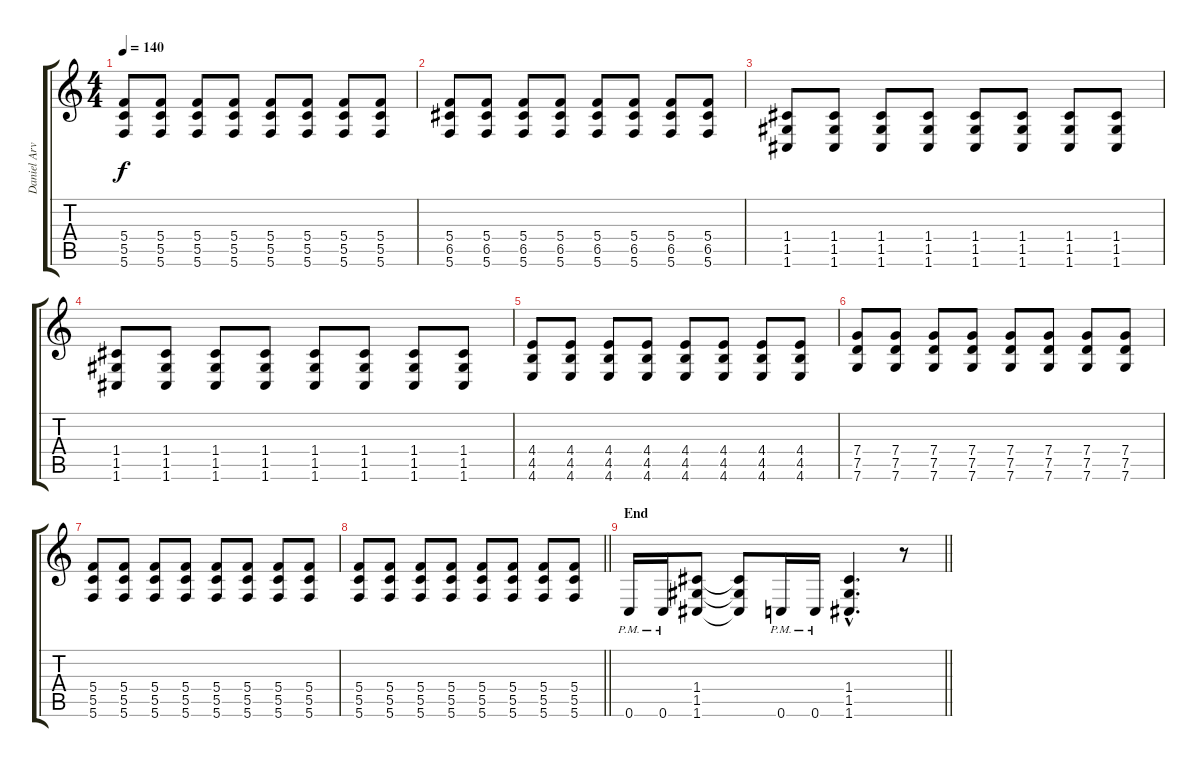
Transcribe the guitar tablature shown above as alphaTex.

\track ("Daniel Arvidsson " "Daniel Arv") {instrument distortionguitar}
\staff {score tabs}
\tuning (D4 A3 F3 C3 G2 C2) {hide}
\ts (4 4)
\tempo 140
\clef g2
\ks c
(5.4 5.5 5.6).8{dy f} (5.4 5.5 5.6).8 (5.4 5.5 5.6).8 (5.4 5.5 5.6).8 (5.4 5.5 5.6).8 (5.4 5.5 5.6).8 (5.4 5.5 5.6).8 (5.4 5.5 5.6).8 |
(5.4 6.5 5.6).8 (5.4 6.5 5.6).8 (5.4 6.5 5.6).8 (5.4 6.5 5.6).8 (5.4 6.5 5.6).8 (5.4 6.5 5.6).8 (5.4 6.5 5.6).8 (5.4 6.5 5.6).8 |
(1.4 1.5 1.6).8 (1.4 1.5 1.6).8 (1.4 1.5 1.6).8 (1.4 1.5 1.6).8 (1.4 1.5 1.6).8 (1.4 1.5 1.6).8 (1.4 1.5 1.6).8 (1.4 1.5 1.6).8 |
(1.4 1.5 1.6).8 (1.4 1.5 1.6).8 (1.4 1.5 1.6).8 (1.4 1.5 1.6).8 (1.4 1.5 1.6).8 (1.4 1.5 1.6).8 (1.4 1.5 1.6).8 (1.4 1.5 1.6).8 |
(4.4 4.5 4.6).8 (4.4 4.5 4.6).8 (4.4 4.5 4.6).8 (4.4 4.5 4.6).8 (4.4 4.5 4.6).8 (4.4 4.5 4.6).8 (4.4 4.5 4.6).8 (4.4 4.5 4.6).8 |
(7.4 7.5 7.6).8 (7.4 7.5 7.6).8 (7.4 7.5 7.6).8 (7.4 7.5 7.6).8 (7.4 7.5 7.6).8 (7.4 7.5 7.6).8 (7.4 7.5 7.6).8 (7.4 7.5 7.6).8 |
(5.4 5.5 5.6).8 (5.4 5.5 5.6).8 (5.4 5.5 5.6).8 (5.4 5.5 5.6).8 (5.4 5.5 5.6).8 (5.4 5.5 5.6).8 (5.4 5.5 5.6).8 (5.4 5.5 5.6).8 |
\barLineRight lightlight
(5.4 5.5 5.6).8 (5.4 5.5 5.6).8 (5.4 5.5 5.6).8 (5.4 5.5 5.6).8 (5.4 5.5 5.6).8 (5.4 5.5 5.6).8 (5.4 5.5 5.6).8 (5.4 5.5 5.6).8 |
\section ("" "End")
\barLineRight lightlight
0.6{pm}.16 0.6{pm}.16 (1.4 1.5 1.6).8 (1.4{t} 1.5{t} 1.6{t}).8 0.6{pm}.16 0.6{pm}.16 (1.4{hac} 1.5{hac} 1.6{hac}).4{d} r.8
